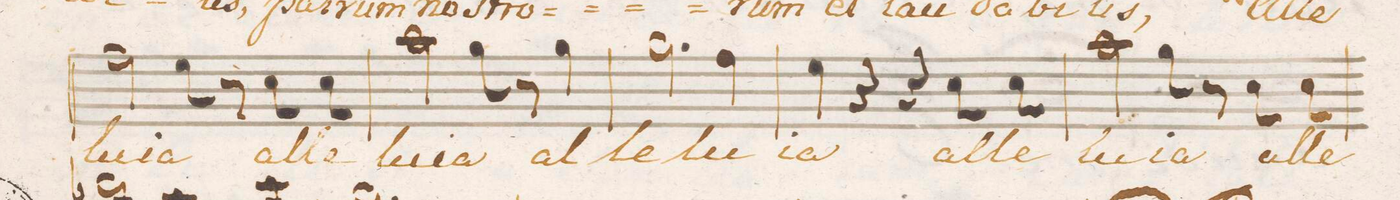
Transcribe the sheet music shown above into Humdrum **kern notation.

**kern	**text	**dynam
*I"Soprano.	*	*
*clefC1	*	*
*k[b-e-a-d-]	*	*
*met(C.)	*	*
*M4/4	*	*
2dd-\	-lu-	.
8cc\	-ia	.
8r	.	.
8a-\	al-	.
8a-\	-le-	.
=59	=59	=59
2ff\	-lu-	.
8ee-\	-ia	.
8r	.	.
4ee-\	al-	.
=60	=60	=60
2.ee-\	-le-	.
4dd-\	-lu-	.
=61	=61	=61
4cc\	-ia	.
4r	.	.
4r	.	.
8a-\	al-	.
8a-\	-le-	.
=62	=62	=62
2ff\	-lu-	.
8ee-\	-ia	.
8r	.	.
8a-\	al-	.
8a-\	-le-	.
=63	=63	=63
*-	*-	*-
